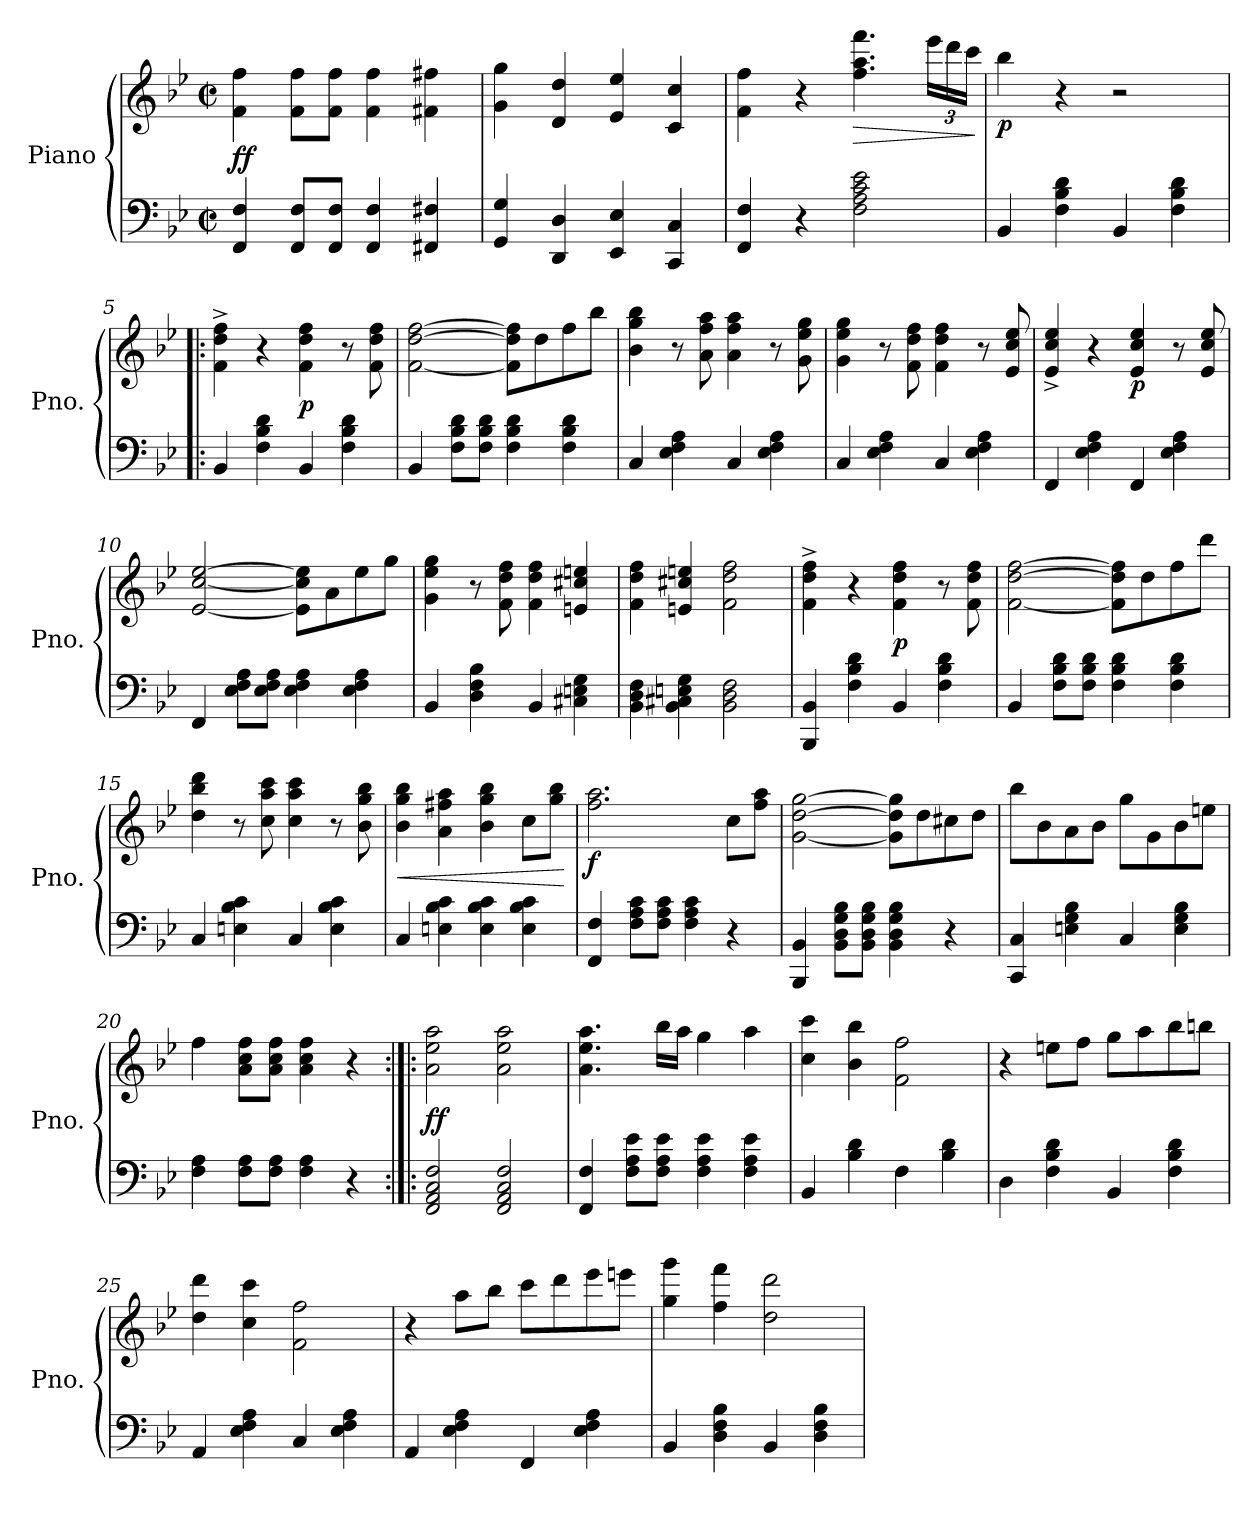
**kern	**kern	**dynam
*part1	*part1	*part1
*staff2	*staff1	*staff1/2
*I"Piano	*	*
*I'Pno.	*	*
*clefF4	*clefG2	*
*k[b-e-]	*k[b-e-]	*
*M2/2	*M2/2	*
*met(c|)	*met(c|)	*
*MM240	*MM240	*
=1	=1	=1
!	!	!LO:DY:b
4FF/ 4F/	4f\ 4ff\	ff
8FF/ 8F/L	8f\ 8ff\L	.
8FF/ 8F/J	8f\ 8ff\J	.
4FF/ 4F/	4f\ 4ff\	.
4FF#X/ 4F#X/	4f#X\ 4ff#X\	.
=2	=2	=2
4GG/ 4G/	4g\ 4gg\	.
4DD/ 4D/	4d/ 4dd/	.
4EE-/ 4E-/	4e-/ 4ee-/	.
4CC/ 4C/	4c/ 4cc/	.
=3	=3	=3
4FF/ 4F/	4f\ 4ff\	.
4r	4r	.
!	!	!LO:HP:b
2F\ 2A\ 2c\ 2e-\	4.ff\ 4.aa\ 4.fff\	>
*	*Xbrackettup	*
.	24eee-\LL	.
.	24ddd\	.
.	24ccc\JJ	.
.	.	]
=4	=4	=4
!	!	!LO:DY:b
4BB-/	4bb-\	p
4F\ 4B-\ 4d\	4r	.
4BB-/	2r	.
4F\ 4B-\ 4d\	.	.
=5!|:	=5!|:	=5!|:
4BB-/	4f\^ 4dd\^ 4ff\^	.
4F\ 4B-\ 4d\	4r	.
!	!	!LO:DY:b
4BB-/	4f\ 4dd\ 4ff\	p
4F\ 4B-\ 4d\	8r	.
.	8f\ 8dd\ 8ff\	.
=6	=6	=6
4BB-/	[2f\ [2dd\ [2ff\	.
8F\ 8B-\ 8d\L	.	.
8F\ 8B-\ 8d\J	.	.
4F\ 4B-\ 4d\	8f\] 8dd\] 8ff\]L	.
.	8dd\	.
4F\ 4B-\ 4d\	8ff\	.
.	8bb-\J	.
=7	=7	=7
4C/	4b-\ 4gg\ 4bb-\	.
4E-\ 4F\ 4A\	8r	.
.	8a\ 8ff\ 8aa\	.
4C/	4a\ 4ff\ 4aa\	.
4E-\ 4F\ 4A\	8r	.
.	8g\ 8ee-\ 8gg\	.
!!LO:LB:g=z
=8	=8	=8
4C/	4g\ 4ee-\ 4gg\	.
4E-\ 4F\ 4A\	8r	.
.	8f\ 8dd\ 8ff\	.
4C/	4f\ 4dd\ 4ff\	.
4E-\ 4F\ 4A\	8r	.
.	8e-/ 8cc/ 8ee-/	.
=9	=9	=9
4FF/	4e-/^ 4cc/^ 4ee-/^	.
4E-\ 4F\ 4A\	4r	.
!	!	!LO:DY:b
4FF/	4e-/ 4cc/ 4ee-/	p
4E-\ 4F\ 4A\	8r	.
.	8e-/ 8cc/ 8ee-/	.
=10	=10	=10
4FF/	[2e-/ [2cc/ [2ee-/	.
8E-\ 8F\ 8A\L	.	.
8E-\ 8F\ 8A\J	.	.
4E-\ 4F\ 4A\	8e-\] 8cc\] 8ee-\]L	.
.	8a\	.
4E-\ 4F\ 4A\	8ee-\	.
.	8gg\J	.
=11	=11	=11
4BB-/	4g\ 4ee-\ 4gg\	.
4D\ 4F\ 4B-\	8r	.
.	8f\ 8dd\ 8ff\	.
4BB-/	4f\ 4dd\ 4ff\	.
4C#X\ 4En\ 4G\	4en/ 4cc#X/ 4een/	.
=12	=12	=12
4BB-\ 4D\ 4F\	4f\ 4dd\ 4ff\	.
4BB-\ 4C#X\ 4En\ 4G\	4en/ 4cc#X/ 4een/	.
2BB-\ 2D\ 2F\	2f\ 2dd\ 2ff\	.
=13	=13	=13
4BBB-/ 4BB-/	4f\^ 4dd\^ 4ff\^	.
4F\ 4B-\ 4d\	4r	.
!	!	!LO:DY:b
4BB-/	4f\ 4dd\ 4ff\	p
4F\ 4B-\ 4d\	8r	.
.	8f\ 8dd\ 8ff\	.
!!LO:LB:g=z
=14	=14	=14
4BB-/	[2f\ [2dd\ [2ff\	.
8F\ 8B-\ 8d\L	.	.
8F\ 8B-\ 8d\J	.	.
4F\ 4B-\ 4d\	8f\] 8dd\] 8ff\]L	.
.	8dd\	.
4F\ 4B-\ 4d\	8ff\	.
.	8ddd\J	.
=15	=15	=15
4C/	4dd\ 4bb-\ 4ddd\	.
4En\ 4B-\ 4c\	8r	.
.	8cc\ 8aa\ 8ccc\	.
4C/	4cc\ 4aa\ 4ccc\	.
4E\ 4B-\ 4c\	8r	.
.	8b-\ 8gg\ 8bb-\	.
=16	=16	=16
!	!	!LO:HP:b
4C/	4b-\ 4gg\ 4bb-\	<
4En\ 4B-\ 4c\	4a\ 4ff#X\ 4aa\	.
4E\ 4B-\ 4c\	4b-\ 4gg\ 4bb-\	.
4E\ 4B-\ 4c\	8cc\L	.
.	8gg\ 8bb-\J	.
.	.	[
=17	=17	=17
!	!	!LO:DY:b
4FF/ 4F/	2.ff\ 2.aa\	f
8F\ 8A\ 8c\L	.	.
8F\ 8A\ 8c\J	.	.
4F\ 4A\ 4c\	.	.
4r	8cc\L	.
.	8ff\ 8aa\J	.
=18	=18	=18
4BBB-/ 4BB-/	[2g\ [2dd\ [2gg\	.
8BB-\ 8D\ 8G\ 8B-\L	.	.
8BB-\ 8D\ 8G\ 8B-\J	.	.
4BB-\ 4D\ 4G\ 4B-\	8g\] 8dd\] 8gg\]L	.
.	8dd\	.
4r	8cc#X\	.
.	8dd\J	.
!!LO:LB:g=z
=19	=19	=19
4CC/ 4C/	8bb-\L	.
.	8b-\	.
4En\ 4G\ 4B-\	8a\	.
.	8b-\J	.
4C/	8gg\L	.
.	8g\	.
4E\ 4G\ 4B-\	8b-\	.
.	8een\J	.
=20	=20	=20
4F\ 4A\	4ff\	.
8F\ 8A\L	8a\ 8cc\ 8ff\L	.
8F\ 8A\J	8a\ 8cc\ 8ff\J	.
4F\ 4A\	4a\ 4cc\ 4ff\	.
4r	4r	.
=21:|!|:	=21:|!|:	=21:|!|:
!	!	!LO:DY:b
2FF/ 2AA/ 2C/ 2F/	2a\ 2ee-\ 2aa\	ff
2FF/ 2AA/ 2C/ 2F/	2a\ 2ee-\ 2aa\	.
=22	=22	=22
4FF/ 4F/	4.a\ 4.ee-\ 4.aa\	.
8F\ 8A\ 8e-\L	.	.
8F\ 8A\ 8e-\J	16bb-\LL	.
.	16aa\JJ	.
4F\ 4A\ 4e-\	4gg\	.
4F\ 4A\ 4e-\	4aa\	.
=23	=23	=23
4BB-/	4cc\ 4ccc\	.
4B-\ 4d\	4b-\ 4bb-\	.
4F\	2f\ 2ff\	.
4B-\ 4d\	.	.
=24	=24	=24
4D\	4r	.
4F\ 4B-\ 4d\	8een\L	.
.	8ff\J	.
4BB-/	8gg\L	.
.	8aa\	.
4F\ 4B-\ 4d\	8bb-\	.
.	8bbn\J	.
=25	=25	=25
4AA/	4dd\ 4ddd\	.
4E-\ 4F\ 4A\	4cc\ 4ccc\	.
4C/	2f\ 2ff\	.
4E-\ 4F\ 4A\	.	.
!!LO:LB:g=z
=26	=26	=26
4AA/	4r	.
4E-\ 4F\ 4A\	8aa\L	.
.	8bb-\J	.
4FF/	8ccc\L	.
.	8ddd\	.
4E-\ 4F\ 4A\	8eee-\	.
.	8eeen\J	.
=27	=27	=27
4BB-/	4gg\ 4ggg\	.
4D\ 4F\ 4B-\	4ff\ 4fff\	.
4BB-/	2dd\ 2ddd\	.
4D\ 4F\ 4B-\	.	.
=	=	=
*-	*-	*-
